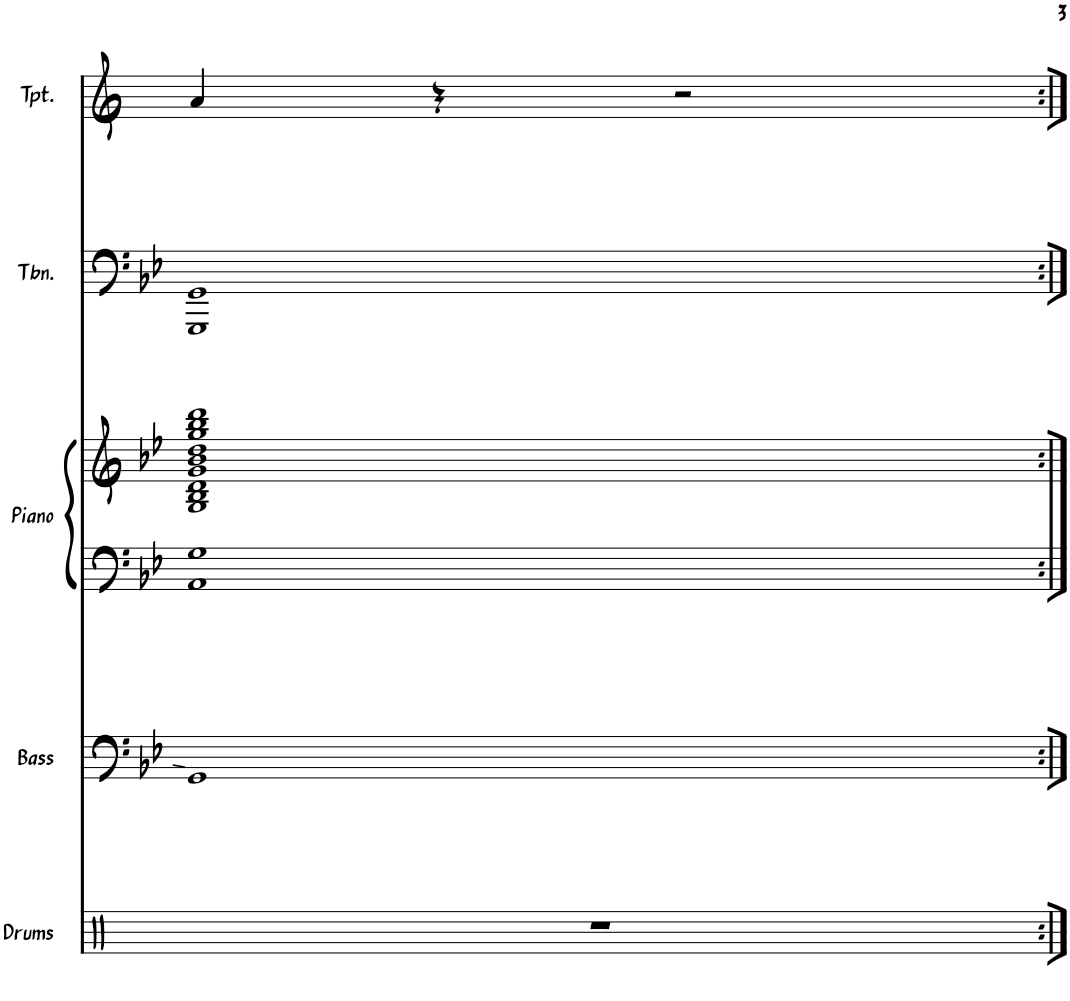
**kern	**kern	**kern	**kern	**kern	**kern
*part5	*part4	*part3	*part3	*part2	*part1
*staff6	*staff5	*staff4	*staff3	*staff2	*staff1
*I"Drums	*I"Bass	*I"Piano	*	*I"Trombone	*I"Trumpet
*I'Drums	*I'Bass	*I'Piano	*	*I'Tbn.	*I'Tpt.
!!LO:PB:g=z
*clefX	*clefF4	*clefF4	*clefG2	*clefF4	*clefG2
*	*Trd7c12	*	*	*	*Trd1c2
*k[]	*k[b-e-]	*k[b-e-]	*k[b-e-]	*k[b-e-]	*k[]
*M4/4	*M4/4	*M4/4	*M4/4	*M4/4	*M4/4
=13	=13	=13	=13	=13	=13
1r	1GG	1AA 1G	1G 1B- 1d 1g 1b- 1dd 1gg 1bb- 1ddd	1GGG 1GG	4a/
.	.	.	.	.	4r
.	.	.	.	.	2r
=:|!	=:|!	=:|!	=:|!	=:|!	=:|!
*-	*-	*-	*-	*-	*-
